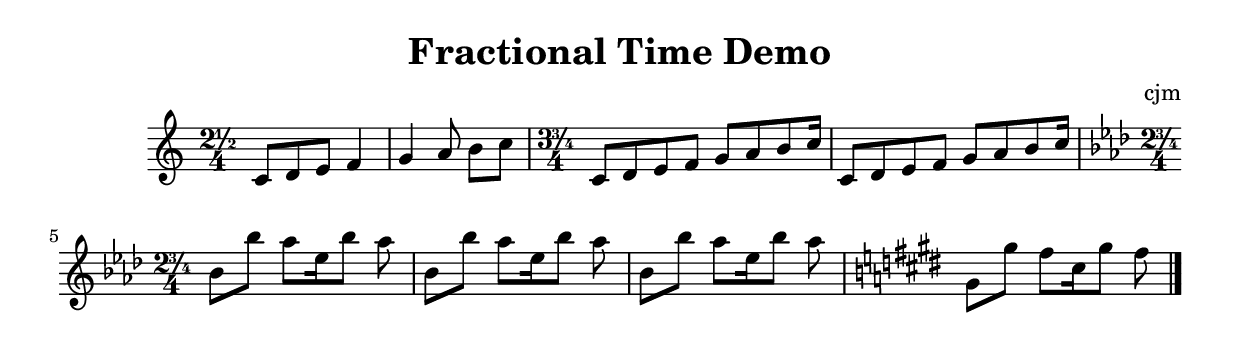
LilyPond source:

\version "2.21.0"

to-internal-ts = 
#(define-scheme-function
  (top partial bottom)
  (integer? rational? integer?)
  (let
   ((internal-ts
     (+ (/ top bottom) (* partial (/ 1 bottom)))))
   (cons (numerator internal-ts) (denominator internal-ts))))


fractionalTime = 
#(define-music-function
  (top partial bottom)
  (integer? rational? integer?)
  #{
    \once \override Staff.TimeSignature.stencil = #ly:text-interface::print
    \once \override Staff.TimeSignature.text =
      \markup \override #'(baseline-skip . 0) \center-column \number {
        \concat  { #(number->string top) \magnify #0.5 \pad-x #-.2 {
          \translate #'(0 . 1) #(number->string (numerator partial))
          \translate #'(-1 . 0) \override #'(thickness . 2) \draw-line #'(1 . 2) 
          \translate #'(0 . 0) #(number->string (denominator partial)) }} #(number->string bottom)
        }
     \time #(to-internal-ts top partial bottom)
    #})

\header {
  title = "Fractional Time Demo"
  composer = "cjm"
}

\relative c' {
  \fractionalTime 2 #1/2 4
  c8 d e f4 |
  g a8 b c |
  \fractionalTime 3 #3/4 4
  \repeat unfold 2 { c,8[ d e f] g[ a b c16] | }
  \key f \minor
  \fractionalTime 2 #3/4 4
  \repeat unfold 3 { bes8[ bes'] aes[ ees16 bes'8] aes | }
  \key e \major
  gis,8[ gis'] fis[ cis16 gis'8] fis \bar "|."
}
